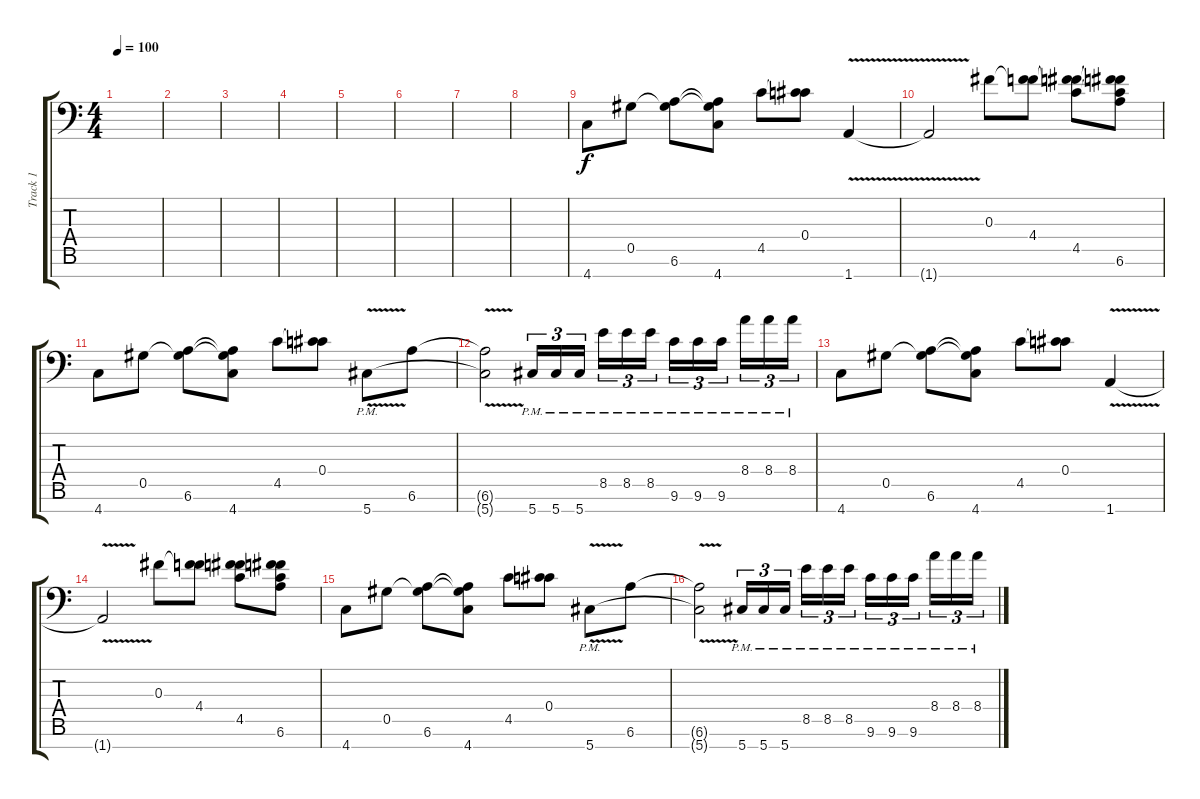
\track ("Track 1" "Track 1") {instrument distortionguitar}
\staff {score tabs}
\tuning (Eb4 Bb3 Gb3 Db3 Ab2 Eb2 Ab1) {hide}
\ts (4 4)
\tempo 100
\clef f4
\ks c
|
|
|
|
|
|
|
|
4.7.8{volume 11} 0.5.8 (0.5{t} 6.6).8 (0.5{t} 6.6{t} 4.7).8 4.5.8 (0.4 4.5{t}).8 1.7{v}.4 |
1.7{t}.2 0.3.8 (0.3{t} 4.4).8 (0.3{t} 4.4{t} 4.5).8 (0.3{t} 4.4{t} 4.5{t} 6.6).8 |
4.7.8 0.5.8 (0.5{t} 6.6).8 (0.5{t} 6.6{t} 4.7).8 4.5.8 (0.4 4.5{t}).8 5.7{v pm}.8 6.6.8 |
(6.6{t} 5.7{t}).2 5.7{pm}.16{tu (3 2)} 5.7{pm}.16{tu (3 2)} 5.7{pm}.16{tu (3 2)} 8.5{pm}.16{tu (3 2)} 8.5{pm}.16{tu (3 2)} 8.5{pm}.16{tu (3 2)} 9.6{pm}.16{tu (3 2)} 9.6{pm}.16{tu (3 2)} 9.6{pm}.16{tu (3 2)} 8.4{pm}.16{tu (3 2)} 8.4{pm}.16{tu (3 2)} 8.4{pm}.16{tu (3 2)} |
4.7.8 0.5.8 (0.5{t} 6.6).8 (0.5{t} 6.6{t} 4.7).8 4.5.8 (0.4 4.5{t}).8 1.7{v}.4 |
1.7{t}.2 0.3.8 (0.3{t} 4.4).8 (0.3{t} 4.4{t} 4.5).8 (0.3{t} 4.4{t} 4.5{t} 6.6).8 |
4.7.8 0.5.8 (0.5{t} 6.6).8 (0.5{t} 6.6{t} 4.7).8 4.5.8 (0.4 4.5{t}).8 5.7{v pm}.8 6.6.8 |
(6.6{t} 5.7{t}).2 5.7{pm}.16{tu (3 2)} 5.7{pm}.16{tu (3 2)} 5.7{pm}.16{tu (3 2)} 8.5{pm}.16{tu (3 2)} 8.5{pm}.16{tu (3 2)} 8.5{pm}.16{tu (3 2)} 9.6{pm}.16{tu (3 2)} 9.6{pm}.16{tu (3 2)} 9.6{pm}.16{tu (3 2)} 8.4{pm}.16{tu (3 2)} 8.4{pm}.16{tu (3 2)} 8.4{pm}.16{tu (3 2)}
